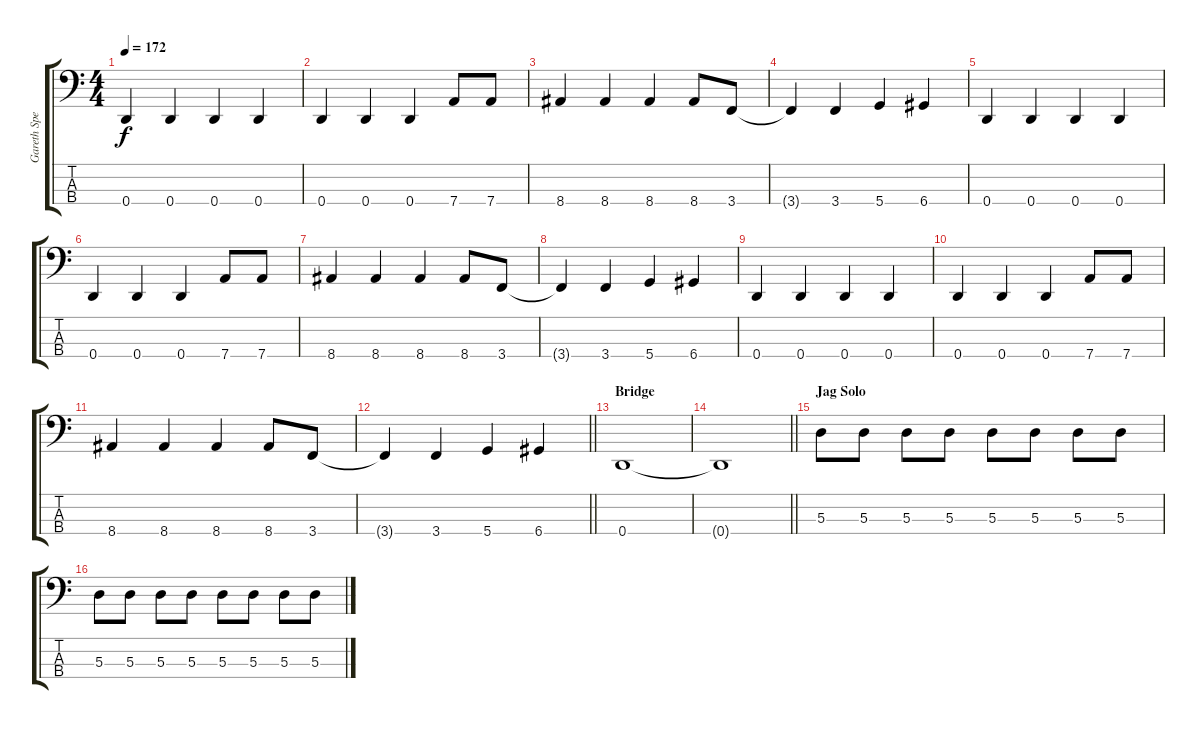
\track ("Gareth Spencer" "Gareth Spe") {instrument electricbasspick}
\staff {score tabs}
\tuning (G2 D2 A1 D1) {hide}
\ts (4 4)
\tempo 172
\clef f4
\ks c
0.4.4{dy f} 0.4.4 0.4.4 0.4.4 |
0.4.4 0.4.4 0.4.4 7.4.8 7.4.8 |
8.4.4 8.4.4 8.4.4 8.4.8 3.4.8 |
3.4{t}.4 3.4.4 5.4.4 6.4.4 |
0.4.4 0.4.4 0.4.4 0.4.4 |
0.4.4 0.4.4 0.4.4 7.4.8 7.4.8 |
8.4.4 8.4.4 8.4.4 8.4.8 3.4.8 |
3.4{t}.4 3.4.4 5.4.4 6.4.4 |
0.4.4 0.4.4 0.4.4 0.4.4 |
0.4.4 0.4.4 0.4.4 7.4.8 7.4.8 |
8.4.4 8.4.4 8.4.4 8.4.8 3.4.8 |
\barLineRight lightlight
3.4{t}.4 3.4.4 5.4.4 6.4.4 |
\section ("" "Bridge")
0.4.1 |
\barLineRight lightlight
0.4{t}.1 |
\section ("" "Jag Solo")
5.3.8 5.3.8 5.3.8 5.3.8 5.3.8 5.3.8 5.3.8 5.3.8 |
5.3.8 5.3.8 5.3.8 5.3.8 5.3.8 5.3.8 5.3.8 5.3.8
